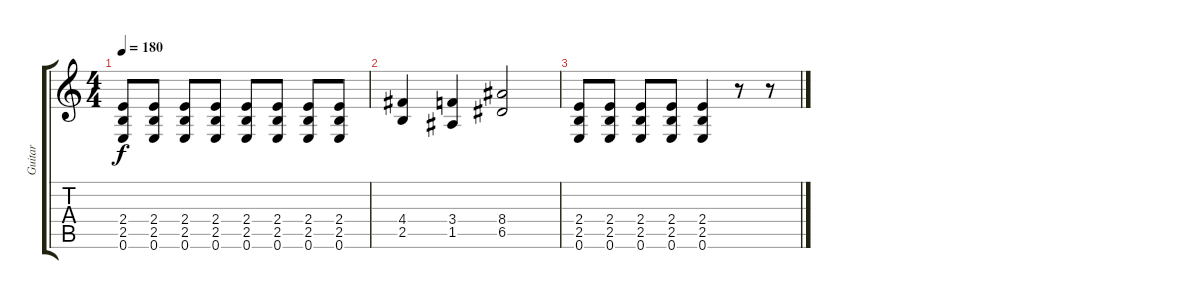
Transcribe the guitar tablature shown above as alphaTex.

\track ("Guitar" "Guitar") {instrument distortionguitar}
\staff {score tabs}
\tuning (E4 B3 G3 D3 A2 E2) {hide}
\ts (4 4)
\tempo 180
\clef g2
\ks c
(2.4 2.5 0.6).8{dy f} (2.4 2.5 0.6).8 (2.4 2.5 0.6).8 (2.4 2.5 0.6).8 (2.4 2.5 0.6).8 (2.4 2.5 0.6).8 (2.4 2.5 0.6).8 (2.4 2.5 0.6).8 |
(4.4 2.5).4 (3.4 1.5).4 (8.4 6.5).2 |
(2.4 2.5 0.6).8 (2.4 2.5 0.6).8 (2.4 2.5 0.6).8 (2.4 2.5 0.6).8 (2.4 2.5 0.6).4 r.8 r.8
